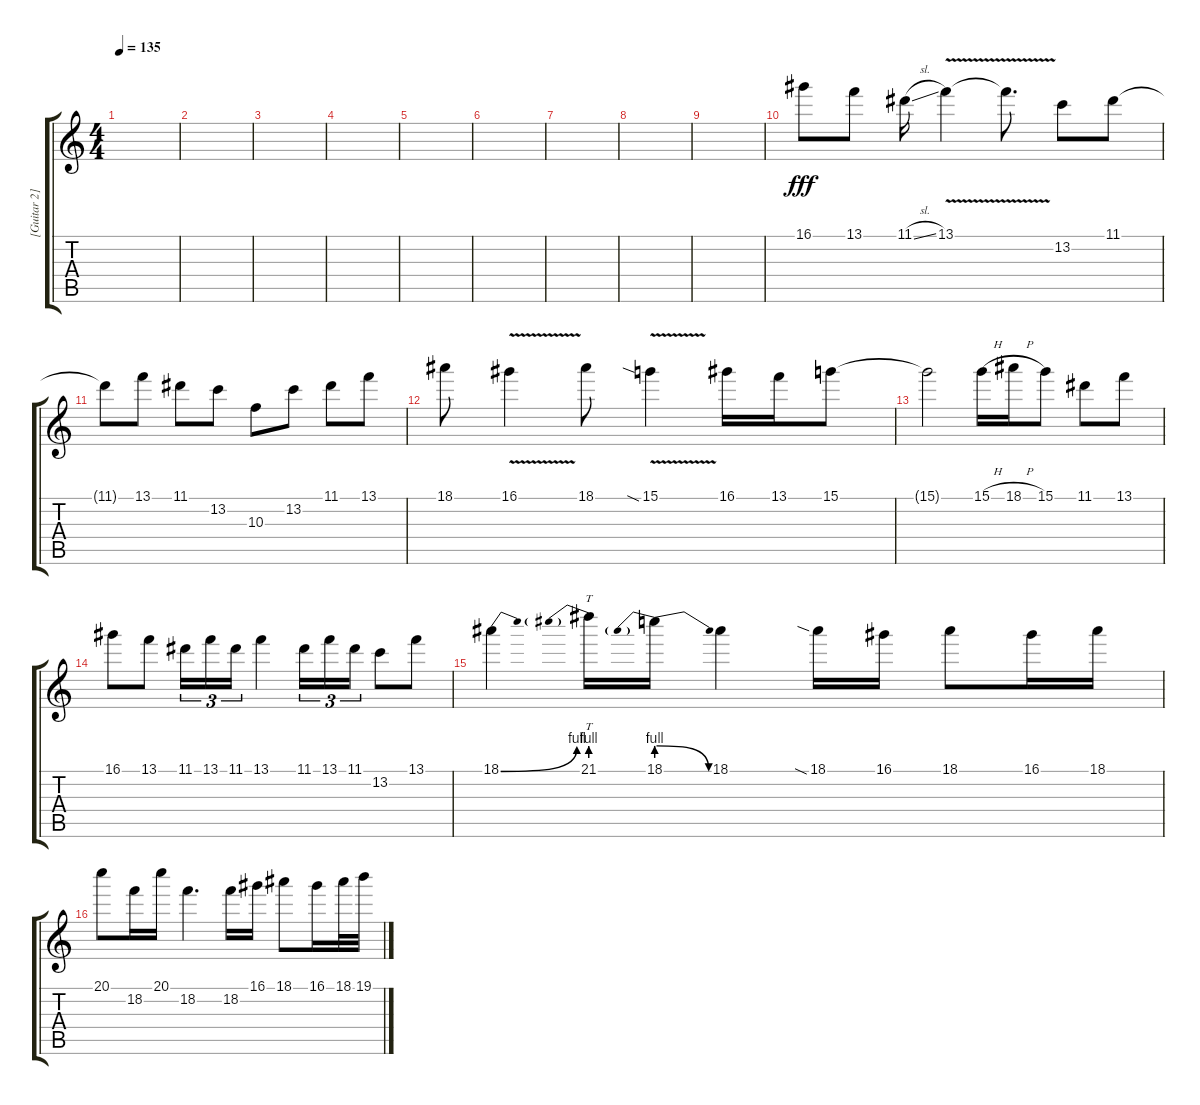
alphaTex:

\track ("[Guitar 2]" "[Guitar 2]") {instrument overdrivenguitar}
\staff {score tabs}
\tuning (E4 B3 G3 D3 A2 E2) {hide}
\ts (4 4)
\tempo 135
\clef g2
\ks c
|
|
|
|
|
|
|
|
|
16.1.8{dy fff volume 16} 13.1.8 11.1{sl}.16 13.1{v}.4 13.1{t}.8{d} 13.2.8 11.1.8 |
11.1{t}.8 13.1.8 11.1.8 13.2.8 10.3.8 13.2.8 11.1.8 13.1.8 |
18.1.8 16.1{v}.4 18.1.8 15.1{v sia}.4 16.1.16 13.1.16 15.1.8 |
15.1{t}.2 15.1{h}.16 18.1{h}.16 15.1.8 11.1.8 13.1.8 |
16.1.8 13.1.8 11.1.16{tu (3 2)} 13.1.16{tu (3 2)} 11.1.16{tu (3 2)} 13.1.4 11.1.16{tu (3 2)} 13.1.16{tu (3 2)} 11.1.16{tu (3 2)} 13.2.8 13.1.8 |
18.1{be (bend 0 0 60 4)}.4 21.1{be (prebend 0 4 60 4)}.16{tt} 18.1{be (prebendrelease 0 4 60 0)}.16 18.1.4 18.1{sia}.16 16.1.16 18.1.8 16.1.16 18.1.16 |
20.1.8 18.2.16 20.1.16 18.2.4{d} 18.2.16 16.1.16 18.1.8 16.1.16 18.1.32 19.1.32
